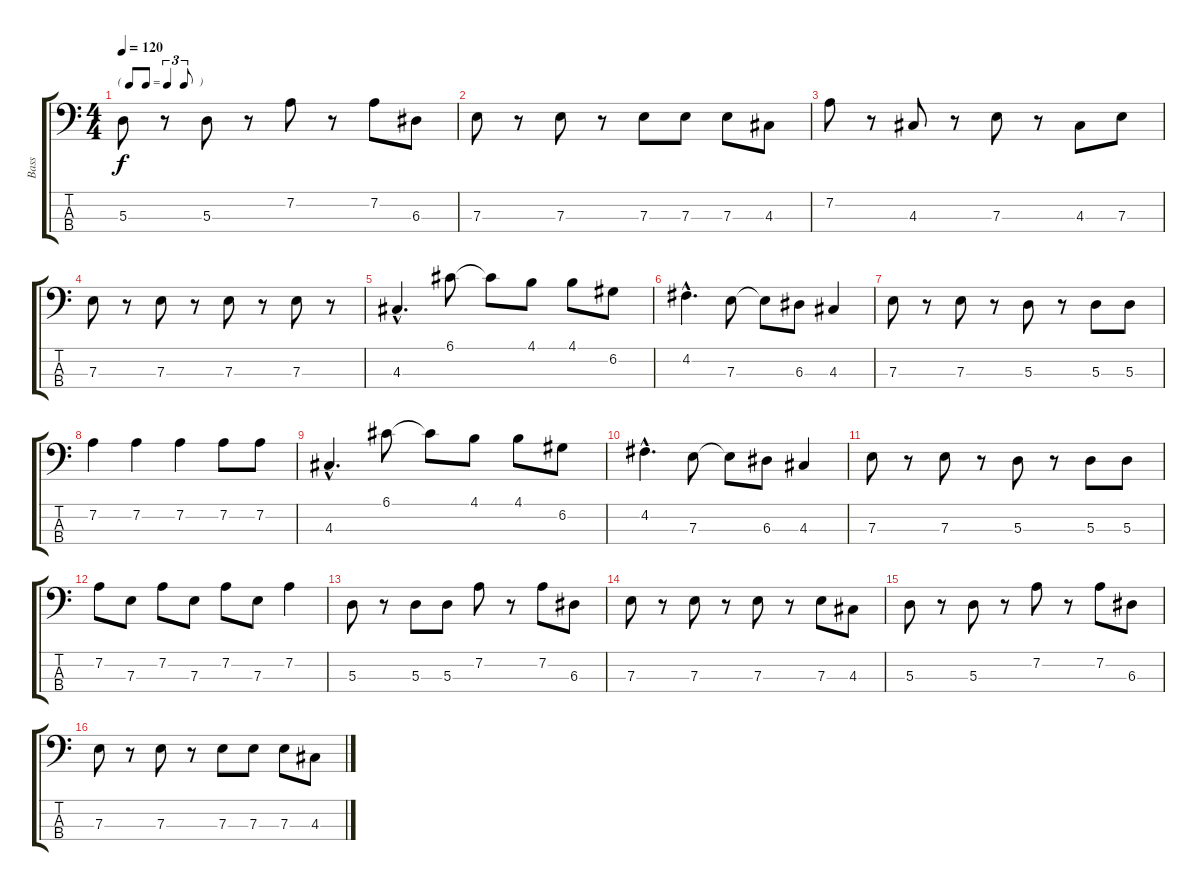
\track ("Bass" "Bass") {instrument electricbassfinger}
\staff {score tabs}
\tuning (G2 D2 A1 E1) {hide}
\ts (4 4)
\tf triplet8th
\tempo 120
\clef f4
\ks c
5.3.8{dy f} r.8 5.3.8 r.8 7.2.8 r.8 7.2.8 6.3.8 |
7.3.8 r.8 7.3.8 r.8 7.3.8 7.3.8 7.3.8 4.3.8 |
7.2.8 r.8 4.3.8 r.8 7.3.8 r.8 4.3.8 7.3.8 |
7.3.8 r.8 7.3.8 r.8 7.3.8 r.8 7.3.8 r.8 |
4.3{hac}.4{d} 6.1.8 6.1{t}.8 4.1.8 4.1.8 6.2.8 |
4.2{hac}.4{d} 7.3.8 7.3{t}.8 6.3.8 4.3.4 |
7.3.8 r.8 7.3.8 r.8 5.3.8 r.8 5.3.8 5.3.8 |
7.2.4 7.2.4 7.2.4 7.2.8 7.2.8 |
4.3{hac}.4{d} 6.1.8 6.1{t}.8 4.1.8 4.1.8 6.2.8 |
4.2{hac}.4{d} 7.3.8 7.3{t}.8 6.3.8 4.3.4 |
7.3.8 r.8 7.3.8 r.8 5.3.8 r.8 5.3.8 5.3.8 |
7.2.8 7.3.8 7.2.8 7.3.8 7.2.8 7.3.8 7.2.4 |
5.3.8 r.8 5.3.8 5.3.8 7.2.8 r.8 7.2.8 6.3.8 |
7.3.8 r.8 7.3.8 r.8 7.3.8 r.8 7.3.8 4.3.8 |
5.3.8 r.8 5.3.8 r.8 7.2.8 r.8 7.2.8 6.3.8 |
7.3.8 r.8 7.3.8 r.8 7.3.8 7.3.8 7.3.8 4.3.8
